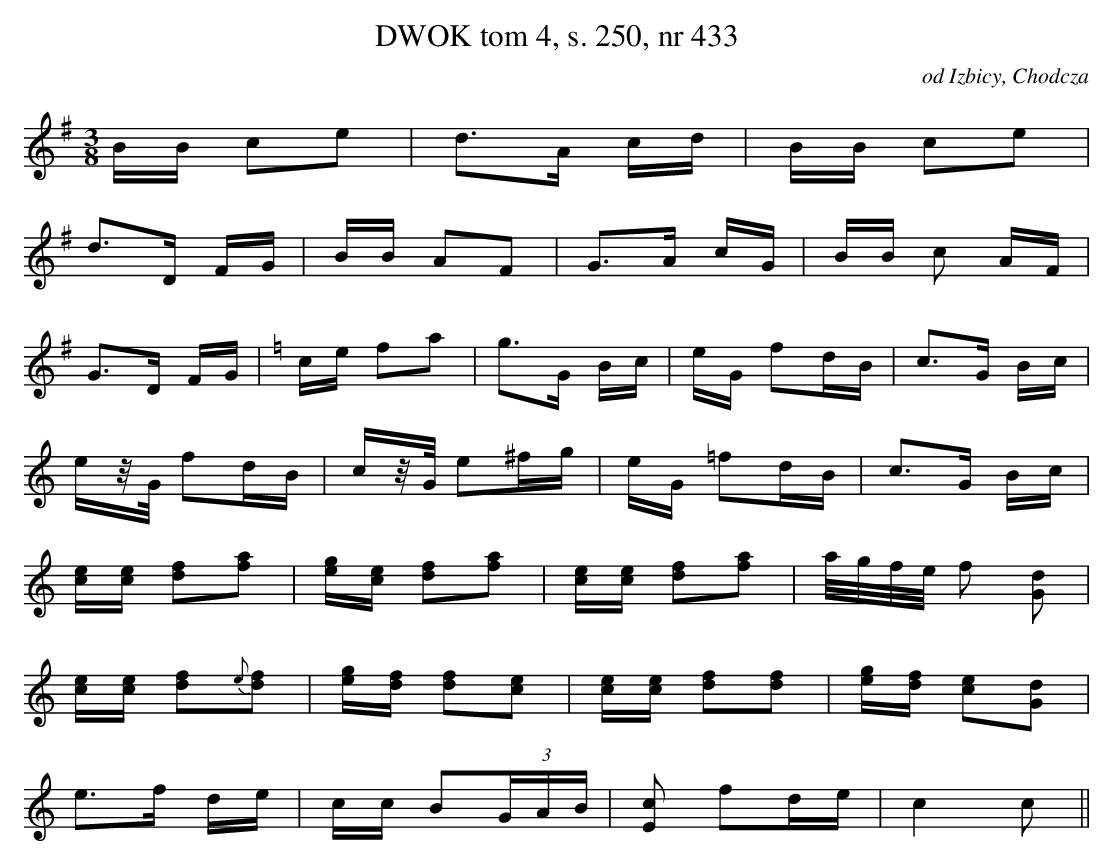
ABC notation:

X:1
T: DWOK tom 4, s. 250, nr 433
O: od Izbicy, Chodcza
L: 1/16
M: 3/8
K: G
BB c2e2 | d3A cd | BB c2e2 |
d3D FG | BB A2F2 | G3A cG | BB c2 AF |
G3D FG |[K:C] ce f2a2 | g3G Bc | eG f2dB | c3G Bc |
ez/G/ f2dB | cz/G/ e2^fg | eG =f2dB | c3G Bc |
[ce][ce] [d2f2][f2a2] | [eg][ce] [d2f2][f2a2] | [ce][ce] [d2f2][f2a2] | a/g/f/e/ f2 [G2d2] |
[ce][ce] [d2f2]{e}[d2f2] | [eg][df] [d2f2][c2e2] | [ce][ce] [d2f2][d2f2]|[eg][df] [c2e2][G2d2] |
e3f de | cc B2(3GAB | [E2c2]  f2de | c4 c2 ||
